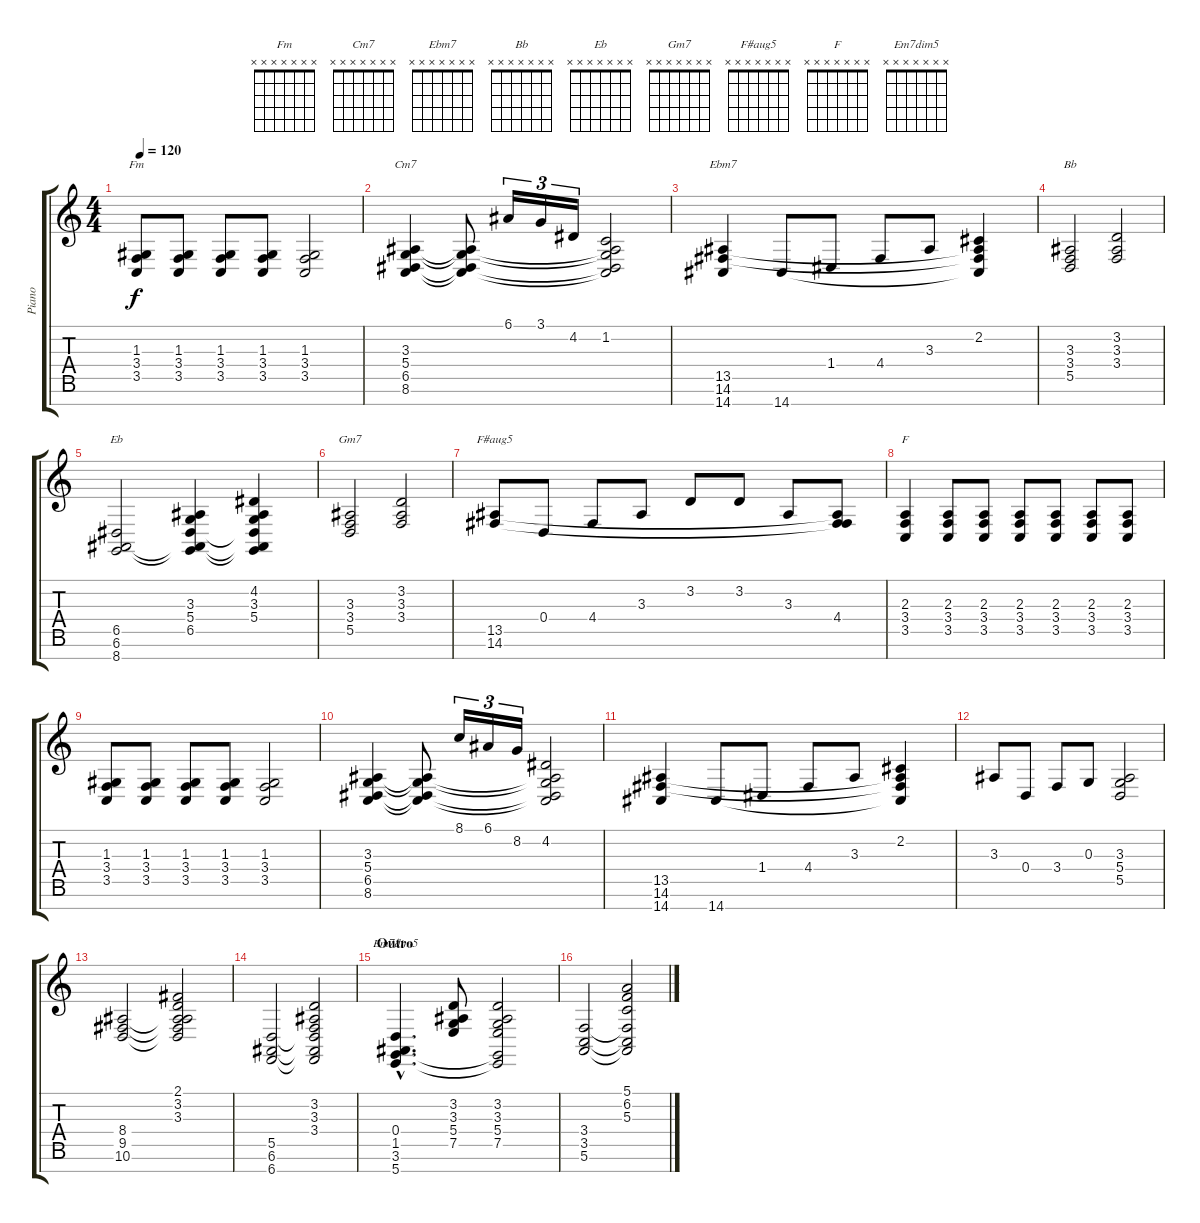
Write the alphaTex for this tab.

\track ("Piano" "Piano") {instrument acousticgrandpiano}
\staff {score tabs}
\tuning (E4 B3 G3 D3 A2 E2 B1) {hide}
\chord ("Fm" x x x x x x x) {firstfret 0}
\chord ("Cm7" x x x x x x x) {firstfret 0}
\chord ("Ebm7" x x x x x x x) {firstfret 0}
\chord ("Bb" x x x x x x x) {firstfret 0}
\chord ("Eb" x x x x x x x) {firstfret 0}
\chord ("Gm7" x x x x x x x) {firstfret 0}
\chord ("F#aug5" x x x x x x x) {firstfret 0}
\chord ("F" x x x x x x x) {firstfret 0}
\chord ("Em7dim5" x x x x x x x) {firstfret 0}
\ts (4 4)
\tempo 120
\clef g2
\ks c
(1.3 3.4 3.5).8{ch "Fm" dy f} (1.3 3.4 3.5).8 (1.3 3.4 3.5).8 (1.3 3.4 3.5).8 (1.3 3.4 3.5).2 |
(3.3 5.4 6.5 8.6).4{ch "Cm7"} (3.3{t} 5.4{t} 6.5{t} 8.6{t}).8 6.1.16{tu (3 2)} 3.1.16{tu (3 2)} 4.2.16{tu (3 2)} (1.2 3.3{t} 5.4{t} 6.5{t} 8.6{t}).2 |
(13.5 14.6 14.7).4{ch "Ebm7"} 14.7.8 1.4.8 4.4.8 3.3.8 (2.2 13.5{t} 14.6{t} 14.7{t}).4 |
(3.3 3.4 5.5).2{ch "Bb"} (3.2 3.3 3.4).2 |
(6.5 6.6 8.7).2{ch "Eb"} (3.3 5.4 6.5 6.6{t} 8.7{t}).4 (4.2 3.3 5.4 6.5{t} 6.6{t} 8.7{t}).4 |
(3.3 3.4 5.5).2{ch "Gm7"} (3.2 3.3 3.4).2 |
(13.5 14.6).8{ch "F#aug5"} 0.4.8 4.4.8 3.3.8 3.2.8 3.2.8 3.3.8 (4.4 13.5{t} 14.6{t}).8 |
(2.3 3.4 3.5).4{ch "F"} (2.3 3.4 3.5).8 (2.3 3.4 3.5).8 (2.3 3.4 3.5).8 (2.3 3.4 3.5).8 (2.3 3.4 3.5).8 (2.3 3.4 3.5).8 |
(1.3 3.4 3.5).8 (1.3 3.4 3.5).8 (1.3 3.4 3.5).8 (1.3 3.4 3.5).8 (1.3 3.4 3.5).2 |
(3.3 5.4 6.5 8.6).4 (3.3{t} 5.4{t} 6.5{t} 8.6{t}).8 8.1.16{tu (3 2)} 6.1.16{tu (3 2)} 8.2.16{tu (3 2)} (4.2 3.3{t} 5.4{t} 6.5{t} 8.6{t}).2 |
(13.5 14.6 14.7).4 14.7.8 1.4.8 4.4.8 3.3.8 (2.2 13.5{t} 14.6{t} 14.7{t}).4 |
3.3.8 0.4.8 3.4.8 0.3.8 (3.3 5.4 5.5).2 |
(8.4 9.5 10.6).2 (2.1 3.2 3.3 8.4{t} 9.5{t} 10.6{t}).2 |
(5.5 6.6 6.7).2 (3.2 3.3 3.4 5.5{t} 6.6{t} 6.7{t}).2 |
\section ("" "Outro")
(0.4{hac} 1.5{hac} 3.6{hac} 5.7{hac}).4{d ch "Em7dim5"} (3.2 3.3 5.4 7.5).8 (3.2 3.3 5.4 7.5 3.6{t} 5.7{t}).2 |
(3.4 3.5 5.6).2 (5.1 6.2 5.3 3.4{t} 3.5{t} 5.6{t}).2
